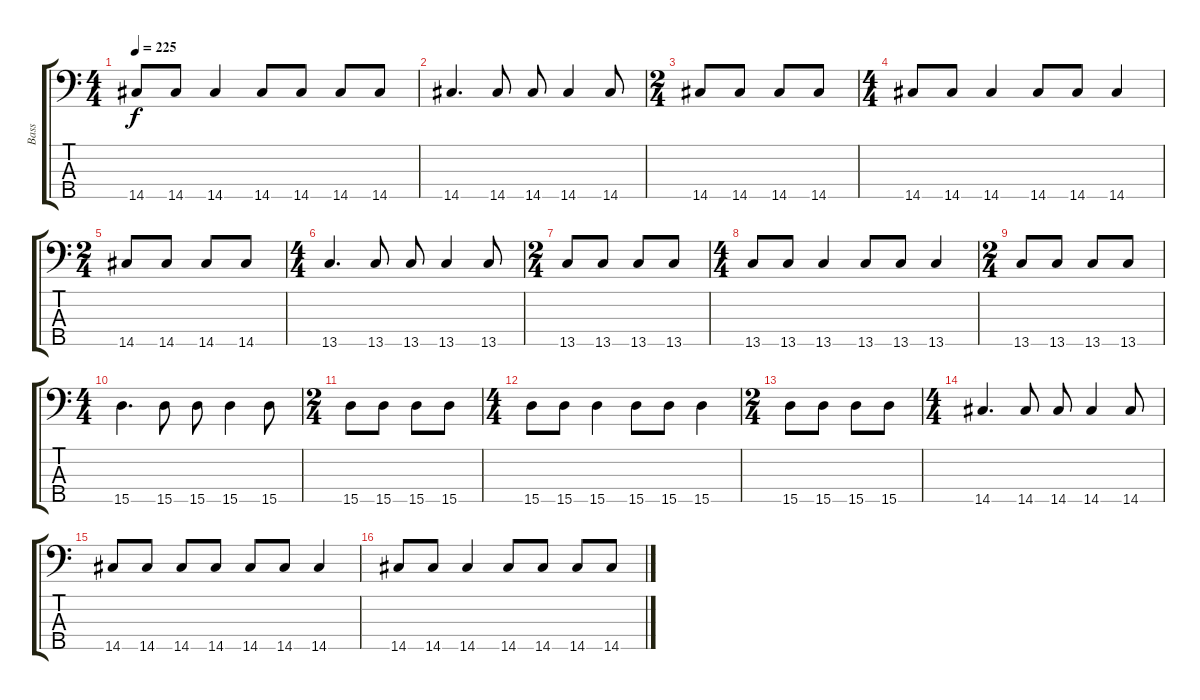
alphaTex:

\track ("Bass" "Bass") {instrument electricbasspick}
\staff {score tabs}
\tuning (G2 D2 A1 E1 B0) {hide}
\ts (4 4)
\tempo 225
\clef f4
\ks c
14.5.8{dy f} 14.5.8 14.5.4 14.5.8 14.5.8 14.5.8 14.5.8 |
14.5.4{d} 14.5.8 14.5.8 14.5.4 14.5.8 |
\ts (2 4)
14.5.8 14.5.8 14.5.8 14.5.8 |
\ts (4 4)
14.5.8 14.5.8 14.5.4 14.5.8 14.5.8 14.5.4 |
\ts (2 4)
14.5.8 14.5.8 14.5.8 14.5.8 |
\ts (4 4)
13.5.4{d} 13.5.8 13.5.8 13.5.4 13.5.8 |
\ts (2 4)
13.5.8 13.5.8 13.5.8 13.5.8 |
\ts (4 4)
13.5.8 13.5.8 13.5.4 13.5.8 13.5.8 13.5.4 |
\ts (2 4)
13.5.8 13.5.8 13.5.8 13.5.8 |
\ts (4 4)
15.5.4{d} 15.5.8 15.5.8 15.5.4 15.5.8 |
\ts (2 4)
15.5.8 15.5.8 15.5.8 15.5.8 |
\ts (4 4)
15.5.8 15.5.8 15.5.4 15.5.8 15.5.8 15.5.4 |
\ts (2 4)
15.5.8 15.5.8 15.5.8 15.5.8 |
\ts (4 4)
14.5.4{d} 14.5.8 14.5.8 14.5.4 14.5.8 |
14.5.8 14.5.8 14.5.8 14.5.8 14.5.8 14.5.8 14.5.4 |
14.5.8 14.5.8 14.5.4 14.5.8 14.5.8 14.5.8 14.5.8
